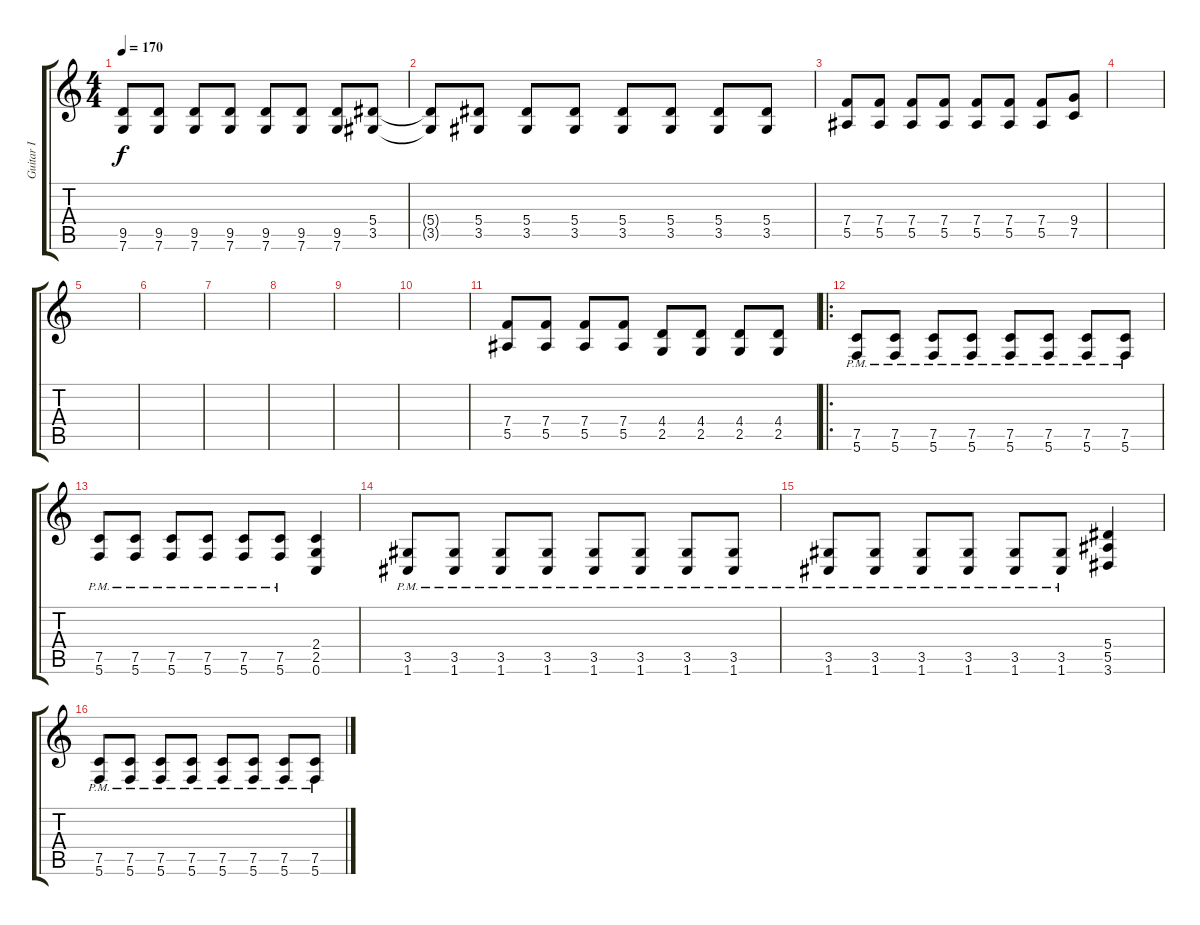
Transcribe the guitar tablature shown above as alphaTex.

\track ("Guitar I" "Guitar I") {instrument distortionguitar}
\staff {score tabs}
\tuning (C4 G3 Eb3 Bb2 F2 C2) {hide}
\ts (4 4)
\tempo 170
\clef g2
\ks c
(9.5 7.6).8{dy f} (9.5 7.6).8 (9.5 7.6).8 (9.5 7.6).8 (9.5 7.6).8 (9.5 7.6).8 (9.5 7.6).8 (5.4 3.5).8 |
(5.4{t} 3.5{t}).8 (5.4 3.5).8 (5.4 3.5).8 (5.4 3.5).8 (5.4 3.5).8 (5.4 3.5).8 (5.4 3.5).8 (5.4 3.5).8 |
(7.4 5.5).8 (7.4 5.5).8 (7.4 5.5).8 (7.4 5.5).8 (7.4 5.5).8 (7.4 5.5).8 (7.4 5.5).8 (9.4 7.5).8 |
|
|
|
|
|
|
|
(7.4 5.5).8 (7.4 5.5).8 (7.4 5.5).8 (7.4 5.5).8 (4.4 2.5).8 (4.4 2.5).8 (4.4 2.5).8 (4.4 2.5).8 |
\ro
(7.5{pm} 5.6{pm}).8 (7.5{pm} 5.6{pm}).8 (7.5{pm} 5.6{pm}).8 (7.5{pm} 5.6{pm}).8 (7.5{pm} 5.6{pm}).8 (7.5{pm} 5.6{pm}).8 (7.5{pm} 5.6{pm}).8 (7.5{pm} 5.6{pm}).8 |
(7.5{pm} 5.6{pm}).8 (7.5{pm} 5.6{pm}).8 (7.5{pm} 5.6{pm}).8 (7.5{pm} 5.6{pm}).8 (7.5{pm} 5.6{pm}).8 (7.5{pm} 5.6{pm}).8 (2.4 2.5 0.6).4 |
(3.5{pm} 1.6{pm}).8 (3.5{pm} 1.6{pm}).8 (3.5{pm} 1.6{pm}).8 (3.5{pm} 1.6{pm}).8 (3.5{pm} 1.6{pm}).8 (3.5{pm} 1.6{pm}).8 (3.5{pm} 1.6{pm}).8 (3.5{pm} 1.6{pm}).8 |
(3.5{pm} 1.6{pm}).8 (3.5{pm} 1.6{pm}).8 (3.5{pm} 1.6{pm}).8 (3.5{pm} 1.6{pm}).8 (3.5{pm} 1.6{pm}).8 (3.5{pm} 1.6{pm}).8 (5.4 5.5 3.6).4 |
(7.5{pm} 5.6{pm}).8 (7.5{pm} 5.6{pm}).8 (7.5{pm} 5.6{pm}).8 (7.5{pm} 5.6{pm}).8 (7.5{pm} 5.6{pm}).8 (7.5{pm} 5.6{pm}).8 (7.5{pm} 5.6{pm}).8 (7.5{pm} 5.6{pm}).8
